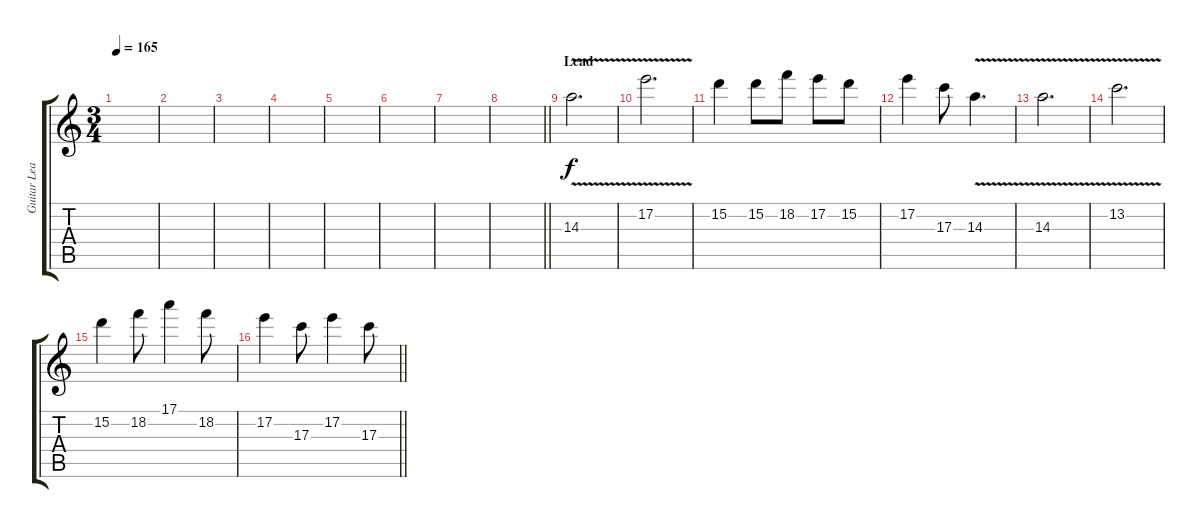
\track ("Guitar Lead" "Guitar Lea") {instrument distortionguitar}
\staff {score tabs}
\tuning (E4 B3 G3 D3 A2 E2) {hide}
\ts (3 4)
\tempo 165
\clef g2
\ks c
|
|
|
|
|
|
|
\barLineRight lightlight
|
\section ("" "Lead")
14.3{v}.2{d volume 14} |
17.2{v}.2{d} |
15.2.4 15.2.8 18.2.8 17.2.8 15.2.8 |
17.2.4 17.3.8 14.3{v}.4{d} |
14.3{v}.2{d} |
13.2{v}.2{d} |
15.2.4 18.2.8 17.1.4 18.2.8 |
\barLineRight lightlight
17.2.4 17.3.8 17.2.4 17.3.8
